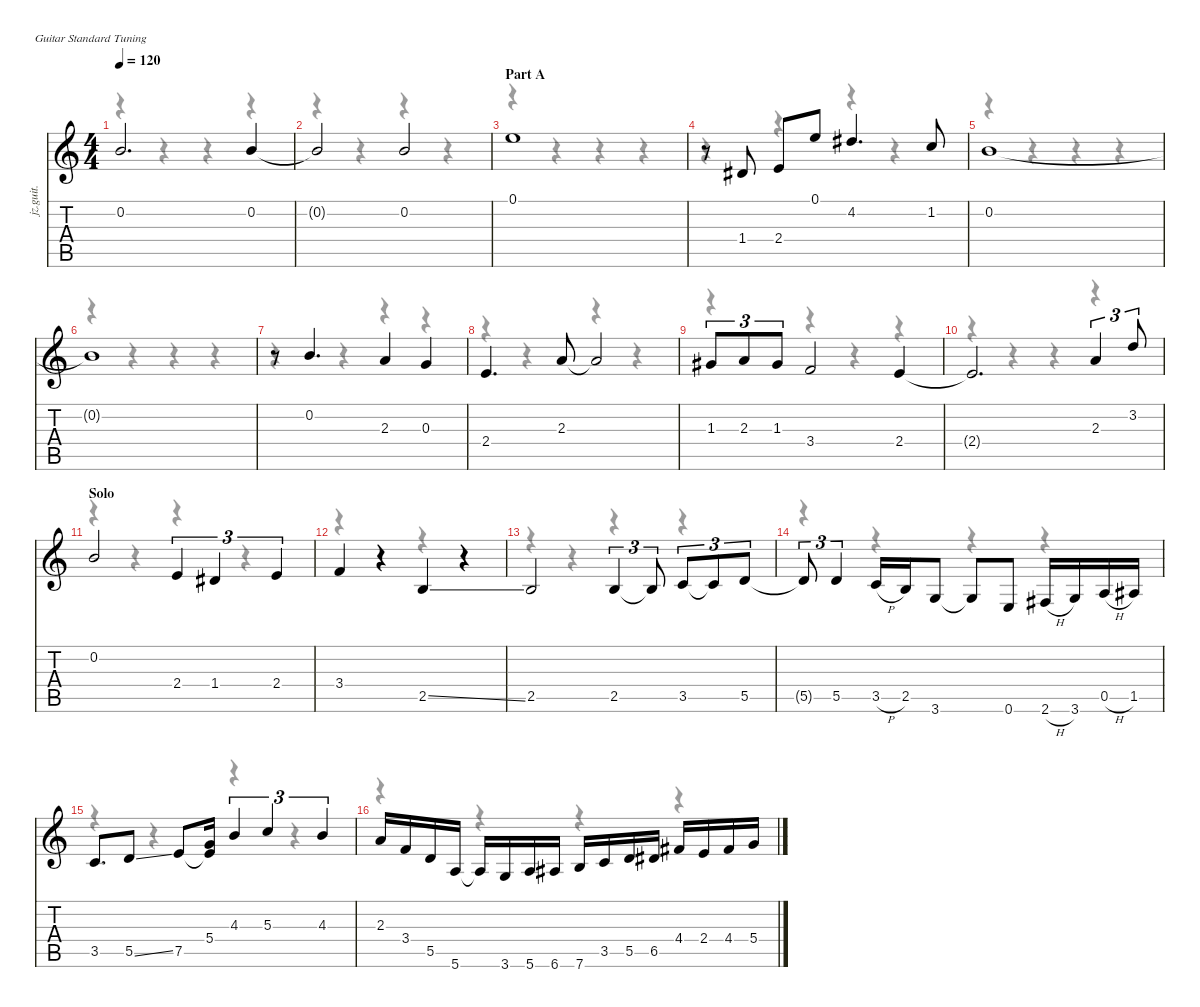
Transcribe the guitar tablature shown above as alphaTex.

\defaultSystemsLayout 4
\hideDynamics
\bracketExtendMode nobrackets
\otherSystemsTrackNameOrientation horizontal
\track ("Melody" "jz.guit.") {instrument electricguitarjazz}
\staff {score tabs}
\tuning (E4 B3 G3 D3 A2 E2)
\voice
\ts (4 4)
\tempo 120
\clef g2
\ks c
0.2.2{d dy f beam Up} 0.2.4{beam Up} |
0.2{t}.2{beam Up} 0.2.2{beam Up} |
\section ("" "Part A")
0.1.1{beam Up} |
r.8{beam Up} 1.4{acc #}.8{beam Up} 2.4.8{beam Up} 0.1.8{beam Up} 4.2{acc #}.4{d beam Up} 1.2.8{beam Up} |
0.2.1{beam Up} |
0.2{t}.1{beam Up} |
r.8{beam Up} 0.2.4{d beam Up} 2.3.4{beam Up} 0.3.4{beam Up} |
2.4.4{d beam Up} 2.3.8{beam Up} 2.3{t}.2{beam Up} |
1.3{acc #}.8{tu (3 2) beam Up} 2.3.8{tu (3 2) beam Up} 1.3{acc #}.8{tu (3 2) beam Up} 3.4.2{beam Up} 2.4.4{beam Up} |
2.4{t}.2{d beam Up} 2.3.4{tu (3 2) beam Up} 3.2.8{tu (3 2) beam Up} |
\section ("" "Solo")
0.2.2{beam Up} 2.4.4{tu (3 2) beam Up} 1.4{acc #}.4{tu (3 2) beam Up} 2.4.4{tu (3 2) beam Up} |
3.4.4{beam Up} r.4{beam Up} 2.5{ss}.4{beam Up} r.4{beam Up} |
2.5.2{beam Up} 2.5.4{tu (3 2) beam Up} 2.5{t}.8{tu (3 2) beam Up} 3.5.8{tu (3 2) beam Up} 3.5{t}.8{tu (3 2) beam Up} 5.5.8{tu (3 2) beam Up} |
5.5{t}.8{tu (3 2) beam Up} 5.5.4{tu (3 2) beam Up} 3.5{h}.16{beam Up} 2.5.16{beam Up} 3.6.8{beam Up} 3.6{t}.8{beam Up} 0.6.8{beam Up} 2.6{h acc #}.16{beam Up} 3.6.16{dy mf beam Up} 0.5{h}.16{dy ff beam Up} 1.5{acc #}.16{dy f beam Up} |
3.5.8{d beam Up} 5.5{ss}.8{beam Up} 7.5.8{beam Up} (5.4 7.5{t}).16{beam Up} 4.3.4{tu (3 2) beam Up} 5.3.4{tu (3 2) beam Up} 4.3.4{tu (3 2) beam Up} |
2.3.16{beam Up} 3.4.16{beam Up} 5.5.16{beam Up} 5.6.16{beam Up} 5.6{t}.16{beam Up} 3.6.16{dy mp beam Up} 5.6.16{dy mf beam Up} 6.6{acc #}.16{dy f beam Up} 7.6.16{dy mf beam Up} 3.5.16{dy f beam Up} 5.5.16{beam Up} 6.5{acc #}.16{beam Up} 4.4{acc #}.16{dy ff beam Up} 2.4.16{dy f beam Up} 4.4{acc #}.16{dy ff beam Up} 5.4.16{beam Up}
\voice
\clef g2
\ottava regular
\simile none
\ks c
r.4{dy mf beam Down} r.4{beam Down} r.4{beam Down} r.4{beam Down} |
r.4{beam Down} r.4{beam Down} r.4{beam Down} r.4{beam Down} |
r.4{beam Down} r.4{beam Down} r.4{beam Down} r.4{beam Down} |
r.4{beam Down} r.4{beam Down} r.4{beam Down} r.4{beam Down} |
r.4{beam Down} r.4{beam Down} r.4{beam Down} r.4{beam Down} |
r.4{beam Down} r.4{beam Down} r.4{beam Down} r.4{beam Down} |
r.4{beam Down} r.4{beam Down} r.4{beam Down} r.4{beam Down} |
r.4{beam Down} r.4{beam Down} r.4{beam Down} r.4{beam Down} |
r.4{beam Down} r.4{beam Down} r.4{beam Down} r.4{beam Down} |
r.4{beam Down} r.4{beam Down} r.4{beam Down} r.4{beam Down} |
r.4{beam Down} r.4{beam Down} r.4{beam Down} r.4{beam Down} |
r.4{beam Down} r.4{beam Down} r.4{beam Down} r.4{beam Down} |
r.4{beam Down} r.4{beam Down} r.4{beam Down} r.4{beam Down} |
r.4{beam Down} r.4{beam Down} r.4{beam Down} r.4{beam Down} |
r.4{beam Down} r.4{beam Down} r.4{beam Down} r.4{beam Down} |
r.4{beam Down} r.4{beam Down} r.4{beam Down} r.4{beam Down}
